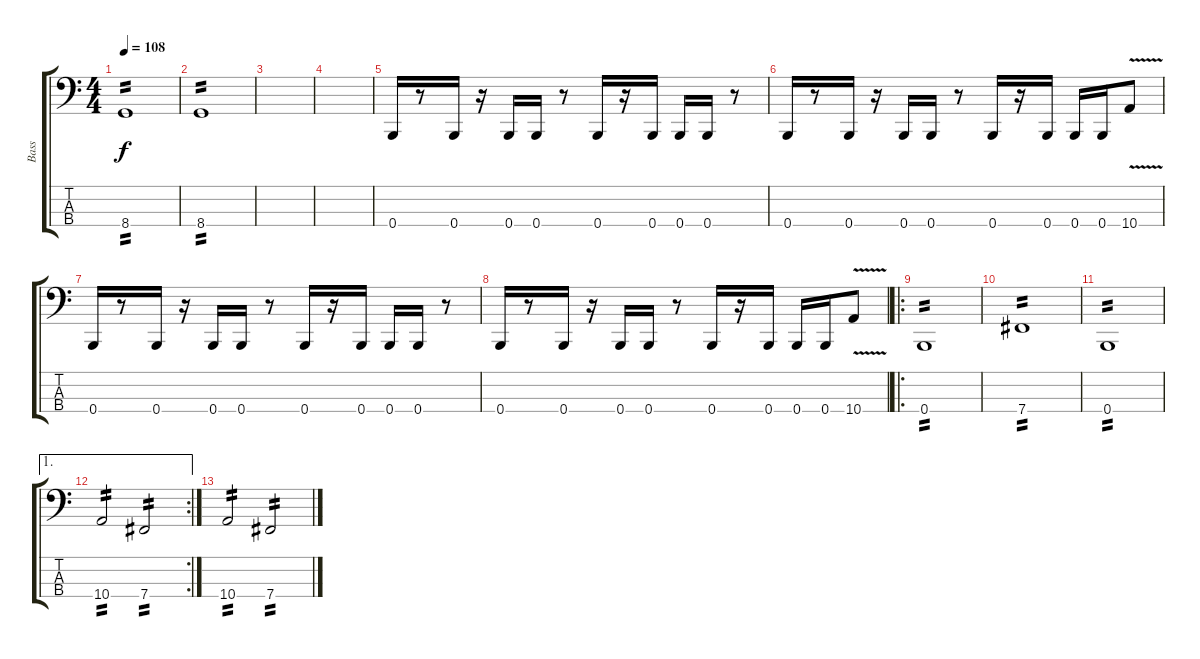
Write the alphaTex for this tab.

\track ("Bass" "Bass") {instrument electricbassfinger}
\staff {score tabs}
\tuning (E2 B1 Gb1 B0) {hide}
\ts (4 4)
\tempo 108
\clef f4
\ks c
8.4.1{tp 2 dy f} |
8.4.1{tp 2} |
|
|
0.4.16 r.8 0.4.16 r.16 0.4.16 0.4.16 r.8 0.4.16 r.16 0.4.16 0.4.16 0.4.16 r.8 |
0.4.16 r.8 0.4.16 r.16 0.4.16 0.4.16 r.8 0.4.16 r.16 0.4.16 0.4.16 0.4.16 10.4{v}.8 |
0.4.16 r.8 0.4.16 r.16 0.4.16 0.4.16 r.8 0.4.16 r.16 0.4.16 0.4.16 0.4.16 r.8 |
0.4.16 r.8 0.4.16 r.16 0.4.16 0.4.16 r.8 0.4.16 r.16 0.4.16 0.4.16 0.4.16 10.4{v}.8 |
\ro
0.4.1{tp 2} |
7.4.1{tp 2} |
0.4.1{tp 2} |
\ae 1
\rc 2
10.4.2{tp 2} 7.4.2{tp 2} |
10.4.2{tp 2} 7.4.2{tp 2}
